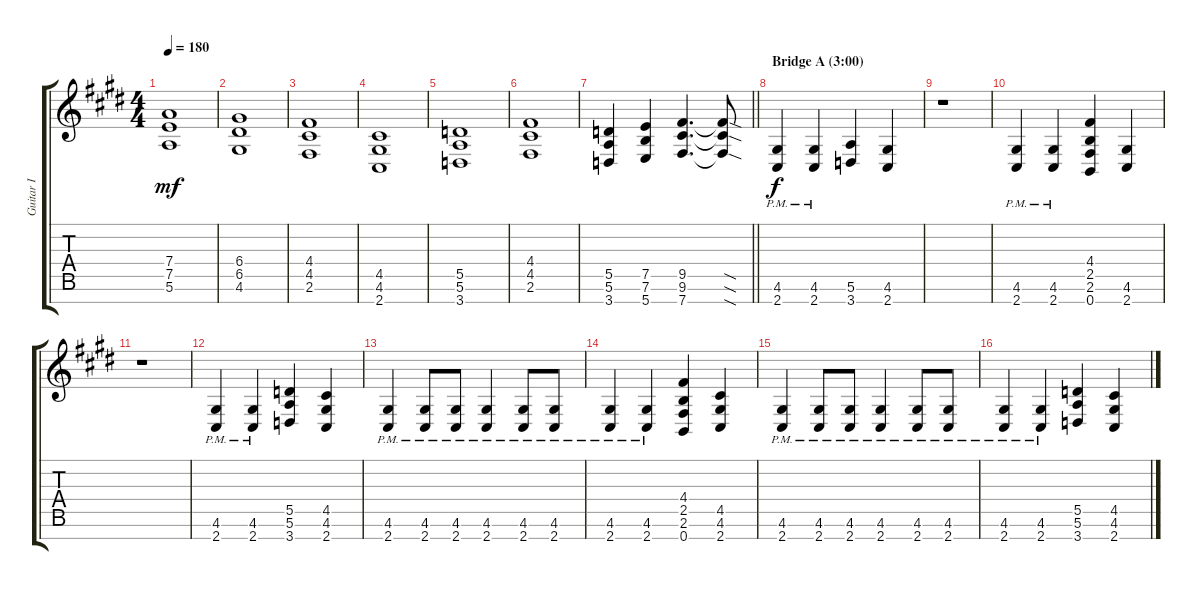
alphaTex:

\track ("Guitar I" "Guitar I") {instrument distortionguitar}
\staff {score tabs}
\tuning (E4 B3 G3 D3 A2 E2 B1) {hide}
\ts (4 4)
\tempo 180
\clef g2
\ks c#minor
(7.4 7.5 5.6).1{dy mf} |
(6.4 6.5 4.6).1 |
(4.4 4.5 2.6).1 |
(4.5 4.6 2.7).1 |
(5.5 5.6 3.7).1 |
(4.4 4.5 2.6).1 |
\barLineRight lightlight
(5.5 5.6 3.7).4 (7.5 7.6 5.7).4 (9.5 9.6 7.7).4{d} (9.5{sod t} 9.6{sod t} 7.7{sod t}).8 |
\section ("" "Bridge A (3:00)")
(4.6{pm} 2.7{pm}).4{dy f} (4.6{pm} 2.7{pm}).4 (5.6 3.7).4 (4.6 2.7).4 |
r.1 |
(4.6{pm} 2.7{pm}).4 (4.6{pm} 2.7{pm}).4 (4.4 2.5 2.6 0.7).4 (4.6 2.7).4 |
r.1 |
(4.6{pm} 2.7{pm}).4 (4.6{pm} 2.7{pm}).4 (5.5 5.6 3.7).4 (4.5 4.6 2.7).4 |
(4.6{pm} 2.7{pm}).4 (4.6{pm} 2.7{pm}).8 (4.6{pm} 2.7{pm}).8 (4.6{pm} 2.7{pm}).4 (4.6{pm} 2.7{pm}).8 (4.6{pm} 2.7{pm}).8 |
(4.6{pm} 2.7{pm}).4 (4.6{pm} 2.7{pm}).4 (4.4 2.5 2.6 0.7).4 (4.5 4.6 2.7).4 |
(4.6{pm} 2.7{pm}).4 (4.6{pm} 2.7{pm}).8 (4.6{pm} 2.7{pm}).8 (4.6{pm} 2.7{pm}).4 (4.6{pm} 2.7{pm}).8 (4.6{pm} 2.7{pm}).8 |
(4.6{pm} 2.7{pm}).4 (4.6{pm} 2.7{pm}).4 (5.5 5.6 3.7).4 (4.5 4.6 2.7).4
